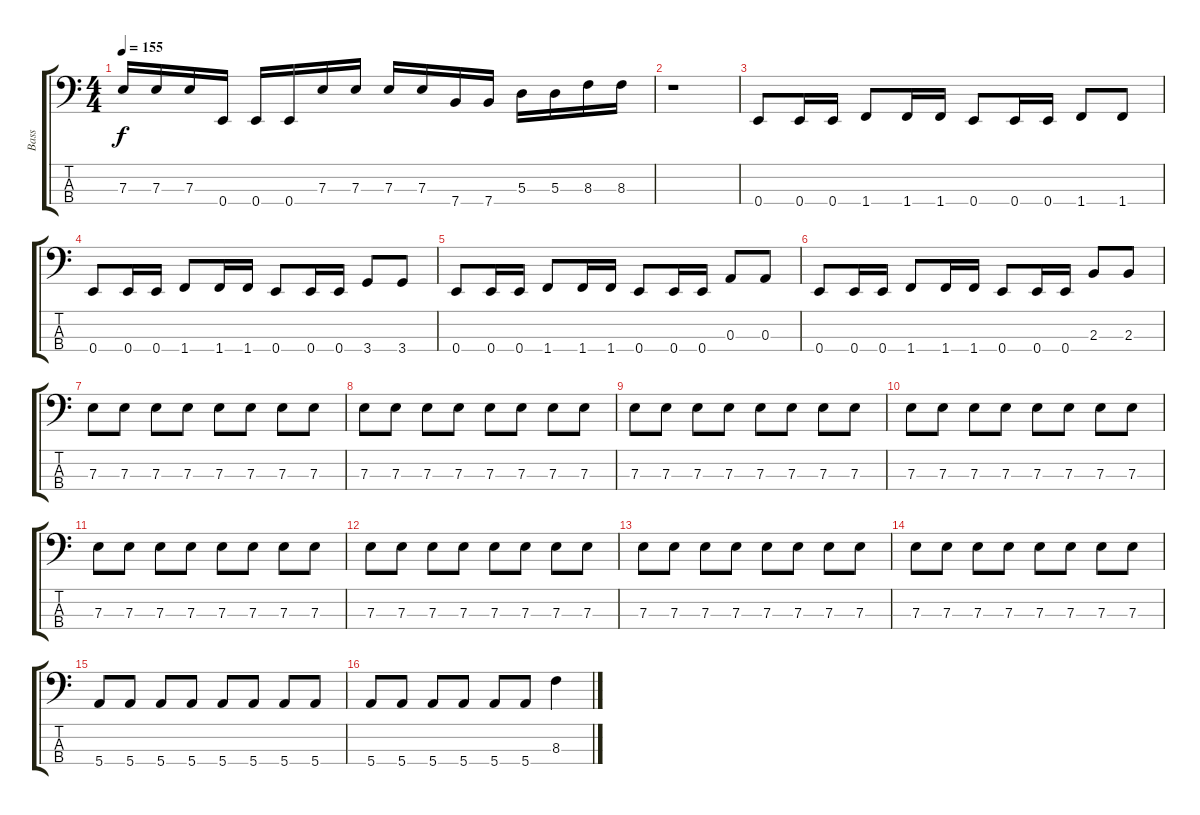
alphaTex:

\track ("Bass" "Bass") {instrument electricbasspick}
\staff {score tabs}
\tuning (G2 D2 A1 E1) {hide}
\ts (4 4)
\tempo 155
\clef f4
\ks c
7.3.16{dy f} 7.3.16 7.3.16 0.4.16 0.4.16 0.4.16 7.3.16 7.3.16 7.3.16 7.3.16 7.4.16 7.4.16 5.3.16 5.3.16 8.3.16 8.3.16 |
r.1 |
0.4.8 0.4.16 0.4.16 1.4.8 1.4.16 1.4.16 0.4.8 0.4.16 0.4.16 1.4.8 1.4.8 |
0.4.8 0.4.16 0.4.16 1.4.8 1.4.16 1.4.16 0.4.8 0.4.16 0.4.16 3.4.8 3.4.8 |
0.4.8 0.4.16 0.4.16 1.4.8 1.4.16 1.4.16 0.4.8 0.4.16 0.4.16 0.3.8 0.3.8 |
0.4.8 0.4.16 0.4.16 1.4.8 1.4.16 1.4.16 0.4.8 0.4.16 0.4.16 2.3.8 2.3.8 |
7.3.8 7.3.8 7.3.8 7.3.8 7.3.8 7.3.8 7.3.8 7.3.8 |
7.3.8 7.3.8 7.3.8 7.3.8 7.3.8 7.3.8 7.3.8 7.3.8 |
7.3.8 7.3.8 7.3.8 7.3.8 7.3.8 7.3.8 7.3.8 7.3.8 |
7.3.8 7.3.8 7.3.8 7.3.8 7.3.8 7.3.8 7.3.8 7.3.8 |
7.3.8 7.3.8 7.3.8 7.3.8 7.3.8 7.3.8 7.3.8 7.3.8 |
7.3.8 7.3.8 7.3.8 7.3.8 7.3.8 7.3.8 7.3.8 7.3.8 |
7.3.8 7.3.8 7.3.8 7.3.8 7.3.8 7.3.8 7.3.8 7.3.8 |
7.3.8 7.3.8 7.3.8 7.3.8 7.3.8 7.3.8 7.3.8 7.3.8 |
5.4.8 5.4.8 5.4.8 5.4.8 5.4.8 5.4.8 5.4.8 5.4.8 |
5.4.8 5.4.8 5.4.8 5.4.8 5.4.8 5.4.8 8.3.4
